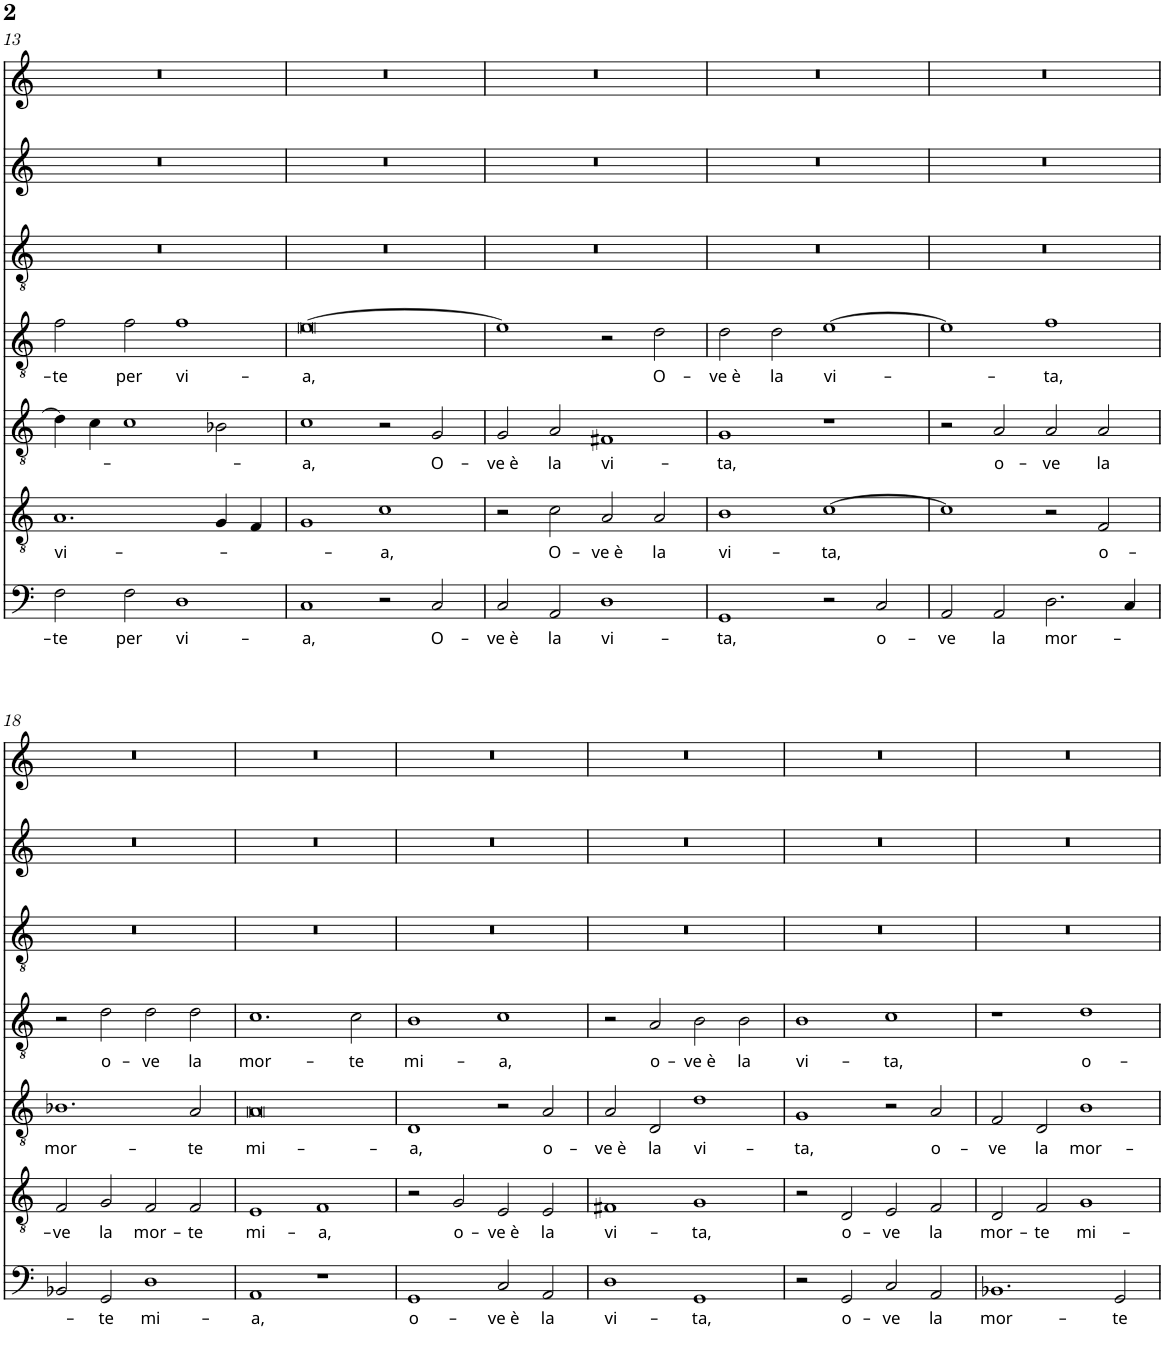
**kern	**text	**kern	**text	**kern	**text	**kern	**text	**kern	**kern	**kern
*part7	*part7	*part6	*part6	*part5	*part5	*part4	*part4	*part3	*part2	*part1
*staff7	*staff7	*staff6	*staff6	*staff5	*staff5	*staff4	*staff4	*staff3	*staff2	*staff1
*I"Bassus	*	*I"Quintus	*	*I"Settima	*	*I"Altus	*	*I"Tenor	*I"Sesto	*I"Cantus
!!LO:PB:g=z
*clefF4	*	*clefGv2	*	*clefGv2	*	*clefGv2	*	*clefGv2	*clefG2	*clefG2
*k[]	*	*k[]	*	*k[]	*	*k[]	*	*k[]	*k[]	*k[]
*M4/2	*	*M4/2	*	*M4/2	*	*M4/2	*	*M4/2	*M4/2	*M4/2
=13	=13	=13	=13	=13	=13	=13	=13	=13	=13	=13
!	!LO:LY:b	!	!LO:LY:b	!	!	!	!LO:LY:b	!	!	!
2F\	-te	1.A	vi-	4d\]	.	2f\	-te	0r	0r	0r
.	.	.	.	4c\	.	.	.	.	.	.
!	!LO:LY:b	!	!	!	!	!	!LO:LY:b	!	!	!
2F\	per	.	.	1c	.	2f\	per	.	.	.
!	!LO:LY:b	!	!	!	!	!	!LO:LY:b	!	!	!
1D	vi-	.	.	.	.	1f	vi-	.	.	.
.	.	4G/	.	2B-X\	.	.	.	.	.	.
.	.	4F/	.	.	.	.	.	.	.	.
=14	=14	=14	=14	=14	=14	=14	=14	=14	=14	=14
!	!LO:LY:b	!	!	!	!LO:LY:b	!	!LO:LY:b	!	!	!
1C	-a,	1G	.	1c	-a,	[>0e	-a,	0r	0r	0r
!	!	!	!LO:LY:b	!	!	!	!	!	!	!
2r	.	1c	-a,	2r	.	.	.	.	.	.
!	!LO:LY:b	!	!	!	!LO:LY:b	!	!	!	!	!
2C/	O-	.	.	2G/	O-	.	.	.	.	.
=15	=15	=15	=15	=15	=15	=15	=15	=15	=15	=15
!	!LO:LY:b	!	!	!	!LO:LY:b	!	!	!	!	!
2C/	-ve è	2r	.	2G/	-ve è	1e]	.	0r	0r	0r
!	!LO:LY:b	!	!LO:LY:b	!	!LO:LY:b	!	!	!	!	!
2AA/	la	2c\	O-	2A/	la	.	.	.	.	.
!	!LO:LY:b	!	!LO:LY:b	!	!LO:LY:b	!	!	!	!	!
1D	vi-	2A/	-ve è	1F#X	vi-	2r	.	.	.	.
!	!	!	!LO:LY:b	!	!	!	!LO:LY:b	!	!	!
.	.	2A/	la	.	.	2d\	O-	.	.	.
=16	=16	=16	=16	=16	=16	=16	=16	=16	=16	=16
!	!LO:LY:b	!	!LO:LY:b	!	!LO:LY:b	!	!LO:LY:b	!	!	!
1GG	-ta,	1B	vi-	1G	-ta,	2d\	-ve è	0r	0r	0r
!	!	!	!	!	!	!	!LO:LY:b	!	!	!
.	.	.	.	.	.	2d\	la	.	.	.
!	!	!	!LO:LY:b	!	!	!	!LO:LY:b	!	!	!
2r	.	[>1c	-ta,	1r	.	[>1e	vi-	.	.	.
!	!LO:LY:b	!	!	!	!	!	!	!	!	!
2C/	o-	.	.	.	.	.	.	.	.	.
=17	=17	=17	=17	=17	=17	=17	=17	=17	=17	=17
!	!LO:LY:b	!	!	!	!	!	!	!	!	!
2AA/	-ve	1c]	.	2r	.	1e]	.	0r	0r	0r
!	!LO:LY:b	!	!	!	!LO:LY:b	!	!	!	!	!
2AA/	la	.	.	2A/	o-	.	.	.	.	.
!	!LO:LY:b	!	!	!	!LO:LY:b	!	!LO:LY:b	!	!	!
2.D\	mor-	2r	.	2A/	-ve	1f	-ta,	.	.	.
!	!	!	!LO:LY:b	!	!LO:LY:b	!	!	!	!	!
.	.	2F/	o-	2A/	la	.	.	.	.	.
4C/	.	.	.	.	.	.	.	.	.	.
!!LO:LB:g=z
=18	=18	=18	=18	=18	=18	=18	=18	=18	=18	=18
!	!	!	!LO:LY:b	!	!LO:LY:b	!	!	!	!	!
2BB-X/	.	2F/	-ve	1.B-X	mor-	2r	.	0r	0r	0r
!	!LO:LY:b	!	!LO:LY:b	!	!	!	!LO:LY:b	!	!	!
2GG/	-te	2G/	la	.	.	2d\	o-	.	.	.
!	!LO:LY:b	!	!LO:LY:b	!	!	!	!LO:LY:b	!	!	!
1D	mi-	2F/	mor-	.	.	2d\	-ve	.	.	.
!	!	!	!LO:LY:b	!	!LO:LY:b	!	!LO:LY:b	!	!	!
.	.	2F/	-te	2A/	-te	2d\	la	.	.	.
=19	=19	=19	=19	=19	=19	=19	=19	=19	=19	=19
!	!LO:LY:b	!	!LO:LY:b	!	!LO:LY:b	!	!LO:LY:b	!	!	!
1AA	-a,	1E	mi-	0A	mi-	1.c	mor-	0r	0r	0r
!	!	!	!LO:LY:b	!	!	!	!	!	!	!
1r	.	1F	-a,	.	.	.	.	.	.	.
!	!	!	!	!	!	!	!LO:LY:b	!	!	!
.	.	.	.	.	.	2c\	-te	.	.	.
=20	=20	=20	=20	=20	=20	=20	=20	=20	=20	=20
!	!LO:LY:b	!	!	!	!LO:LY:b	!	!LO:LY:b	!	!	!
1GG	o-	2r	.	1D	-a,	1B	mi-	0r	0r	0r
!	!	!	!LO:LY:b	!	!	!	!	!	!	!
.	.	2G/	o-	.	.	.	.	.	.	.
!	!LO:LY:b	!	!LO:LY:b	!	!	!	!LO:LY:b	!	!	!
2C/	-ve è	2E/	-ve è	2r	.	1c	-a,	.	.	.
!	!LO:LY:b	!	!LO:LY:b	!	!LO:LY:b	!	!	!	!	!
2AA/	la	2E/	la	2A/	o-	.	.	.	.	.
=21	=21	=21	=21	=21	=21	=21	=21	=21	=21	=21
!	!LO:LY:b	!	!LO:LY:b	!	!LO:LY:b	!	!	!	!	!
1D	vi-	1F#X	vi-	2A/	-ve è	2r	.	0r	0r	0r
!	!	!	!	!	!LO:LY:b	!	!LO:LY:b	!	!	!
.	.	.	.	2D/	la	2A/	o-	.	.	.
!	!LO:LY:b	!	!LO:LY:b	!	!LO:LY:b	!	!LO:LY:b	!	!	!
1GG	-ta,	1G	-ta,	1d	vi-	2B\	-ve è	.	.	.
!	!	!	!	!	!	!	!LO:LY:b	!	!	!
.	.	.	.	.	.	2B\	la	.	.	.
=22	=22	=22	=22	=22	=22	=22	=22	=22	=22	=22
!	!	!	!	!	!LO:LY:b	!	!LO:LY:b	!	!	!
2r	.	2r	.	1G	-ta,	1B	vi-	0r	0r	0r
!	!LO:LY:b	!	!LO:LY:b	!	!	!	!	!	!	!
2GG/	o-	2D/	o-	.	.	.	.	.	.	.
!	!LO:LY:b	!	!LO:LY:b	!	!	!	!LO:LY:b	!	!	!
2C/	-ve	2E/	-ve	2r	.	1c	-ta,	.	.	.
!	!LO:LY:b	!	!LO:LY:b	!	!LO:LY:b	!	!	!	!	!
2AA/	la	2F/	la	2A/	o-	.	.	.	.	.
=23	=23	=23	=23	=23	=23	=23	=23	=23	=23	=23
!	!LO:LY:b	!	!LO:LY:b	!	!LO:LY:b	!	!	!	!	!
1.BB-X	mor-	2D/	mor-	2F/	-ve	1r	.	0r	0r	0r
!	!	!	!LO:LY:b	!	!LO:LY:b	!	!	!	!	!
.	.	2F/	-te	2D/	la	.	.	.	.	.
!	!	!	!LO:LY:b	!	!LO:LY:b	!	!LO:LY:b	!	!	!
.	.	1G	mi-	1B	mor-	1d	o-	.	.	.
!	!LO:LY:b	!	!	!	!	!	!	!	!	!
2GG/	-te	.	.	.	.	.	.	.	.	.
=	=	=	=	=	=	=	=	=	=	=
*-	*-	*-	*-	*-	*-	*-	*-	*-	*-	*-
